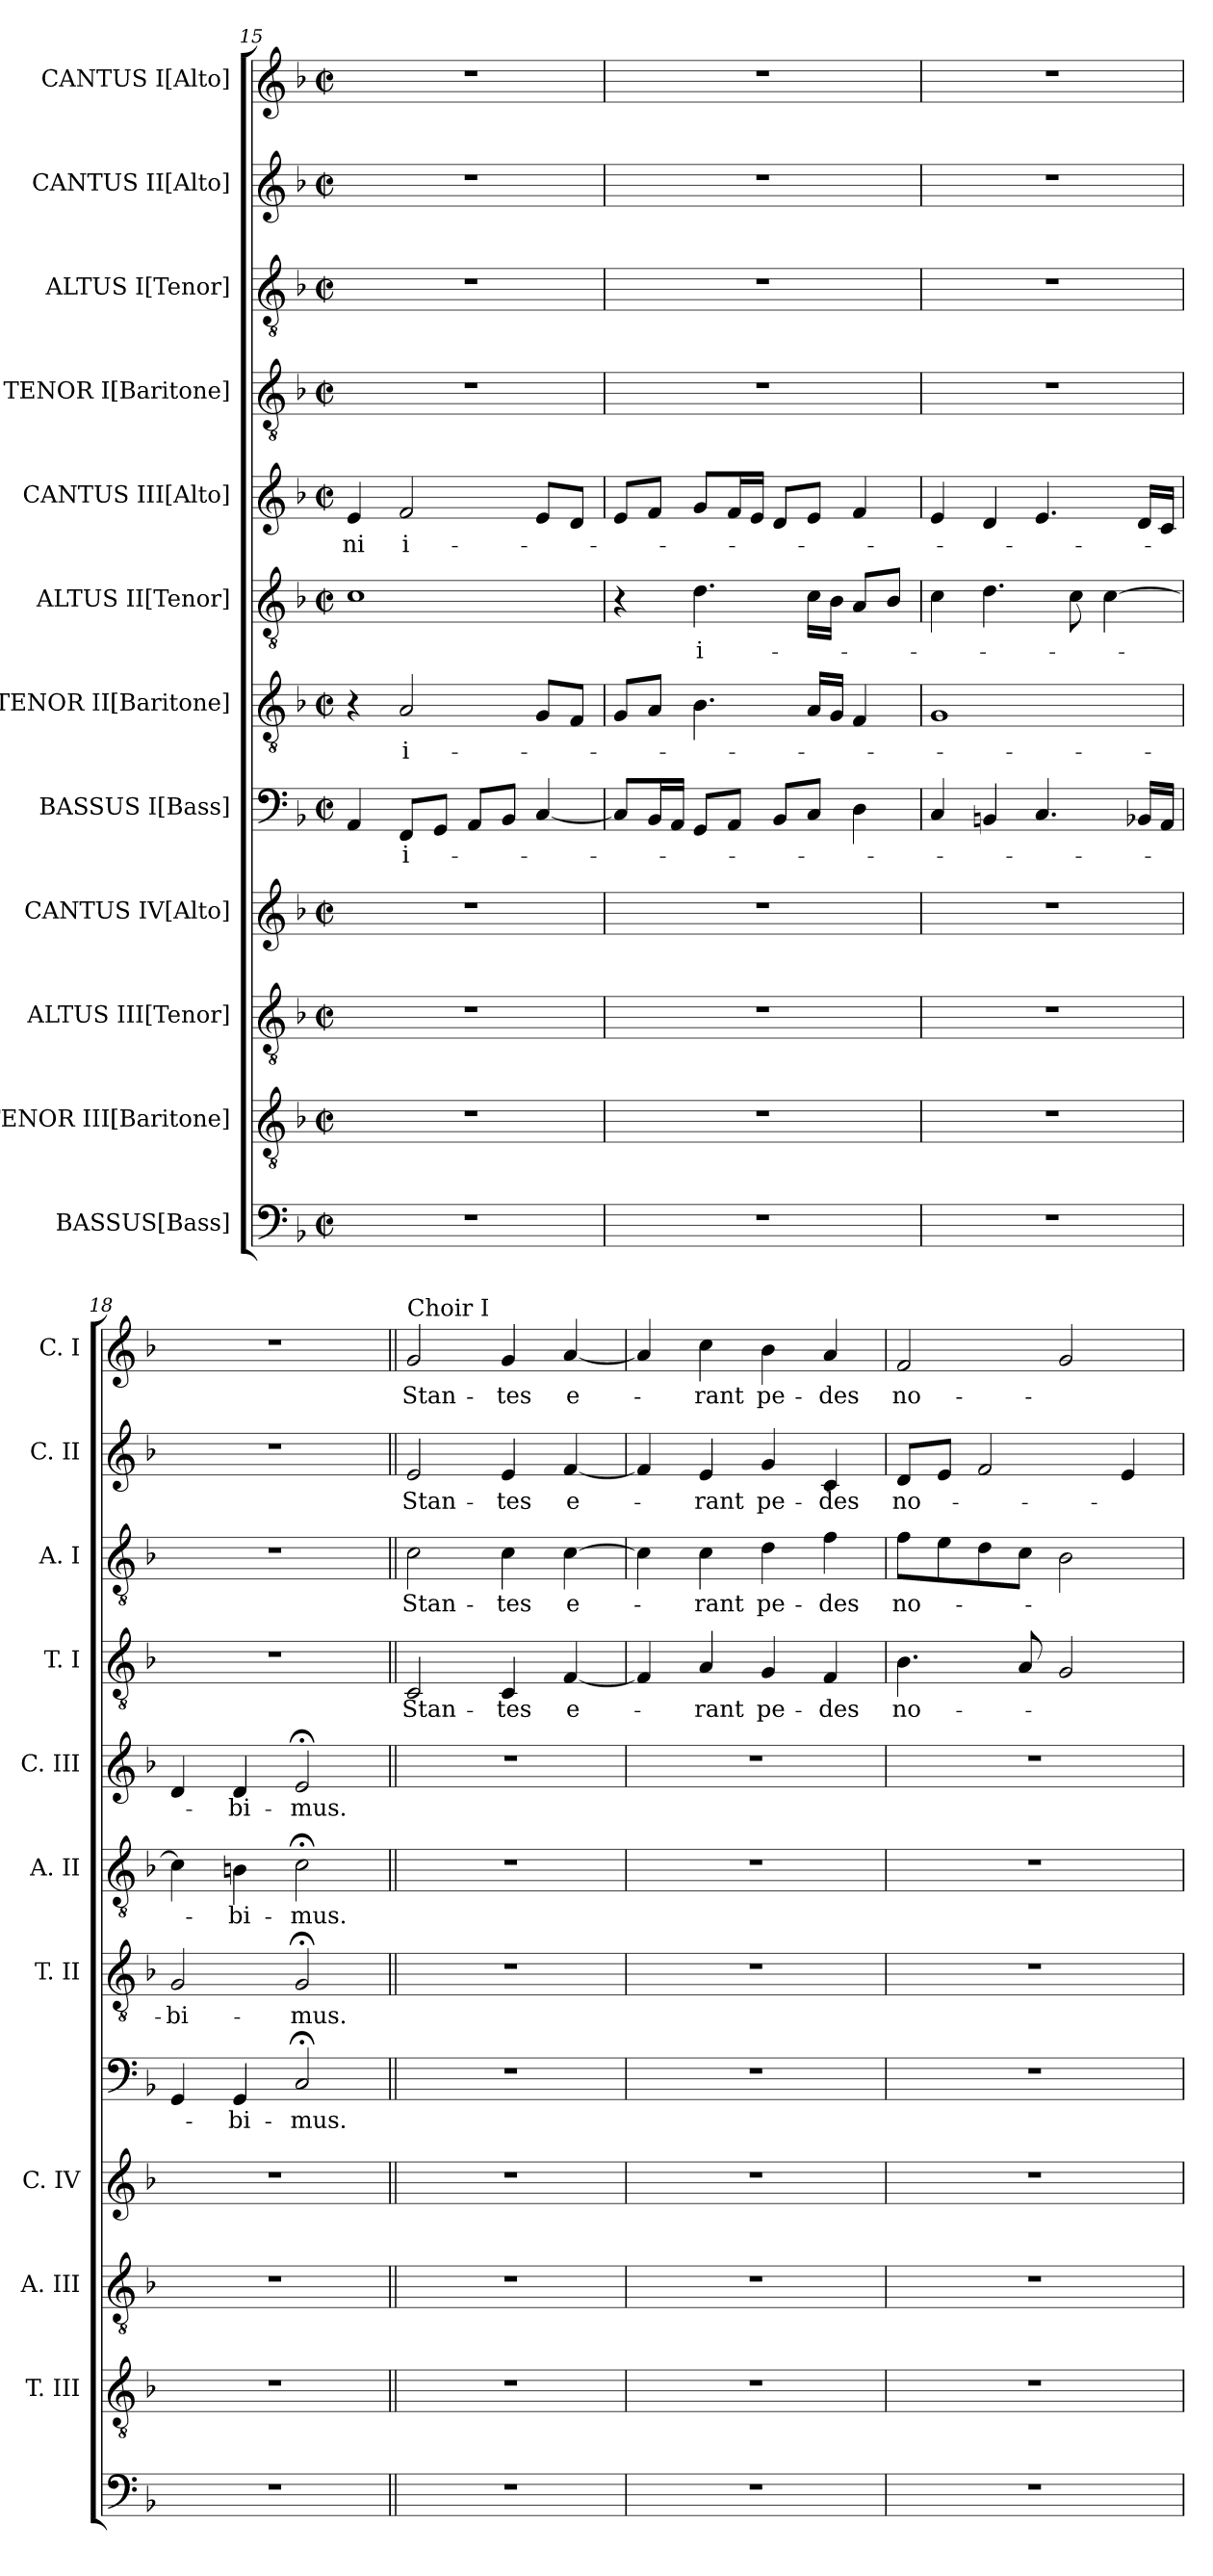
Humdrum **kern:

**kern	**kern	**kern	**kern	**kern	**text	**kern	**text	**kern	**text	**kern	**text	**kern	**text	**kern	**text	**kern	**text	**kern	**text
*part12	*part11	*part10	*part9	*part8	*part8	*part7	*part7	*part6	*part6	*part5	*part5	*part4	*part4	*part3	*part3	*part2	*part2	*part1	*part1
*staff12	*staff11	*staff10	*staff9	*staff8	*staff8	*staff7	*staff7	*staff6	*staff6	*staff5	*staff5	*staff4	*staff4	*staff3	*staff3	*staff2	*staff2	*staff1	*staff1
*I"BASSUS[Bass]	*I"TENOR III[Baritone]	*I"ALTUS III[Tenor]	*I"CANTUS IV[Alto]	*I"BASSUS I[Bass]	*	*I"TENOR II[Baritone]	*	*I"ALTUS II[Tenor]	*	*I"CANTUS III[Alto]	*	*I"TENOR I[Baritone]	*	*I"ALTUS I[Tenor]	*	*I"CANTUS II[Alto]	*	*I"CANTUS I[Alto]	*
*	*I'T. III	*I'A. III	*I'C. IV	*	*	*I'T. II	*	*I'A. II	*	*I'C. III	*	*I'T. I	*	*I'A. I	*	*I'C. II	*	*I'C. I	*
*clefF4	*clefGv2	*clefGv2	*clefG2	*clefF4	*	*clefGv2	*	*clefGv2	*	*clefG2	*	*clefGv2	*	*clefGv2	*	*clefG2	*	*clefG2	*
*	*ITrd7c12	*ITrd7c12	*	*	*	*ITrd7c12	*	*ITrd7c12	*	*	*	*ITrd7c12	*	*ITrd7c12	*	*	*	*	*
*k[b-]	*k[b-]	*k[b-]	*k[b-]	*k[b-]	*	*k[b-]	*	*k[b-]	*	*k[b-]	*	*k[b-]	*	*k[b-]	*	*k[b-]	*	*k[b-]	*
*F:	*F:	*F:	*F:	*F:	*	*F:	*	*F:	*	*F:	*	*F:	*	*F:	*	*F:	*	*F:	*
*M2/2	*M2/2	*M2/2	*M2/2	*M2/2	*	*M2/2	*	*M2/2	*	*M2/2	*	*M2/2	*	*M2/2	*	*M2/2	*	*M2/2	*
*met(c|)	*met(c|)	*met(c|)	*met(c|)	*met(c|)	*	*met(c|)	*	*met(c|)	*	*met(c|)	*	*met(c|)	*	*met(c|)	*	*met(c|)	*	*met(c|)	*
=15	=15	=15	=15	=15	=15	=15	=15	=15	=15	=15	=15	=15	=15	=15	=15	=15	=15	=15	=15
!	!	!	!	!	!	!	!	!	!	!	!LO:LY:b	!	!	!	!	!	!	!	!
1r	1r	1r	1r	4AA/	.	4r	.	1C	.	4e/	-ni	1r	.	1r	.	1r	.	1r	.
!	!	!	!	!	!LO:LY:b	!	!LO:LY:b	!	!	!	!LO:LY:b	!	!	!	!	!	!	!	!
.	.	.	.	8FF/L	i-	2AA/	i-	.	.	2f/	i-	.	.	.	.	.	.	.	.
.	.	.	.	8GG/J	.	.	.	.	.	.	.	.	.	.	.	.	.	.	.
.	.	.	.	8AA/L	.	.	.	.	.	.	.	.	.	.	.	.	.	.	.
.	.	.	.	8BB-/J	.	.	.	.	.	.	.	.	.	.	.	.	.	.	.
.	.	.	.	[<4C/	.	8GG/L	.	.	.	8e/L	.	.	.	.	.	.	.	.	.
.	.	.	.	.	.	8FF/J	.	.	.	8d/J	.	.	.	.	.	.	.	.	.
=16	=16	=16	=16	=16	=16	=16	=16	=16	=16	=16	=16	=16	=16	=16	=16	=16	=16	=16	=16
1r	1r	1r	1r	8C/L]	.	8GG/L	.	4r	.	8e/L	.	1r	.	1r	.	1r	.	1r	.
.	.	.	.	16BB-/L	.	8AA/J	.	.	.	8f/J	.	.	.	.	.	.	.	.	.
.	.	.	.	16AA/JJ	.	.	.	.	.	.	.	.	.	.	.	.	.	.	.
!	!	!	!	!	!	!	!	!	!LO:LY:b	!	!	!	!	!	!	!	!	!	!
.	.	.	.	8GG/L	.	4.BB-\	.	4.D\	i-	8g/L	.	.	.	.	.	.	.	.	.
.	.	.	.	8AA/J	.	.	.	.	.	16f/L	.	.	.	.	.	.	.	.	.
.	.	.	.	.	.	.	.	.	.	16e/JJ	.	.	.	.	.	.	.	.	.
.	.	.	.	8BB-/L	.	.	.	.	.	8d/L	.	.	.	.	.	.	.	.	.
.	.	.	.	8C/J	.	16AA/LL	.	16C\LL	.	8e/J	.	.	.	.	.	.	.	.	.
.	.	.	.	.	.	16GG/JJ	.	16BB-\JJ	.	.	.	.	.	.	.	.	.	.	.
.	.	.	.	4D\	.	4FF/	.	8AA/L	.	4f/	.	.	.	.	.	.	.	.	.
.	.	.	.	.	.	.	.	8BB-/J	.	.	.	.	.	.	.	.	.	.	.
=17	=17	=17	=17	=17	=17	=17	=17	=17	=17	=17	=17	=17	=17	=17	=17	=17	=17	=17	=17
1r	1r	1r	1r	4C/	.	1GG	.	4C\	.	4e/	.	1r	.	1r	.	1r	.	1r	.
.	.	.	.	4BBn/	.	.	.	4.D\	.	4d/	.	.	.	.	.	.	.	.	.
.	.	.	.	4.C/	.	.	.	.	.	4.e/	.	.	.	.	.	.	.	.	.
.	.	.	.	.	.	.	.	8C\	.	.	.	.	.	.	.	.	.	.	.
.	.	.	.	.	.	.	.	[>4C\	.	.	.	.	.	.	.	.	.	.	.
.	.	.	.	16BB-/LL	.	.	.	.	.	16d/LL	.	.	.	.	.	.	.	.	.
.	.	.	.	16AA/JJ	.	.	.	.	.	16c/JJ	.	.	.	.	.	.	.	.	.
=18	=18	=18	=18	=18	=18	=18	=18	=18	=18	=18	=18	=18	=18	=18	=18	=18	=18	=18	=18
!	!	!	!	!	!	!	!LO:LY:b	!	!	!	!	!	!	!	!	!	!	!	!
1r	1r	1r	1r	4GG/	.	2GG/	-bi-	4C\]	.	4d/	.	1r	.	1r	.	1r	.	1r	.
!	!	!	!	!	!LO:LY:b	!	!	!	!LO:LY:b	!	!LO:LY:b	!	!	!	!	!	!	!	!
.	.	.	.	4GG/	-bi-	.	.	4BBn\	-bi-	4d/	-bi-	.	.	.	.	.	.	.	.
!	!	!	!	!	!LO:LY:b	!	!LO:LY:b	!	!LO:LY:b	!	!LO:LY:b	!	!	!	!	!	!	!	!
.	.	.	.	2C;/	-mus.	2GG;/	-mus.	2C;<\	-mus.	2e;/	-mus.	.	.	.	.	.	.	.	.
!!LO:LB:g=z
=19||	=19||	=19||	=19||	=19||	=19||	=19||	=19||	=19||	=19||	=19||	=19||	=19||	=19||	=19||	=19||	=19||	=19||	=19||	=19||
!	!	!	!	!	!	!	!	!	!	!	!	!	!	!	!	!	!	!LO:TX:a:t=Choir I	!
!	!	!	!	!	!	!	!	!	!	!	!	!	!LO:LY:b	!	!LO:LY:b	!	!LO:LY:b	!	!LO:LY:b
1r	1r	1r	1r	1r	.	1r	.	1r	.	1r	.	2CC/	Stan-	2C\	Stan-	2e/	Stan-	2g/	Stan-
!	!	!	!	!	!	!	!	!	!	!	!	!	!LO:LY:b	!	!LO:LY:b	!	!LO:LY:b	!	!LO:LY:b
.	.	.	.	.	.	.	.	.	.	.	.	4CC/	-tes	4C\	-tes	4e/	-tes	4g/	-tes
!	!	!	!	!	!	!	!	!	!	!	!	!	!LO:LY:b	!	!LO:LY:b	!	!LO:LY:b	!	!LO:LY:b
.	.	.	.	.	.	.	.	.	.	.	.	[<4FF/	e-	[>4C\	e-	[<4f/	e-	[<4a/	e-
=20	=20	=20	=20	=20	=20	=20	=20	=20	=20	=20	=20	=20	=20	=20	=20	=20	=20	=20	=20
1r	1r	1r	1r	1r	.	1r	.	1r	.	1r	.	4FF/]	.	4C\]	.	4f/]	.	4a/]	.
!	!	!	!	!	!	!	!	!	!	!	!	!	!LO:LY:b	!	!LO:LY:b	!	!LO:LY:b	!	!LO:LY:b
.	.	.	.	.	.	.	.	.	.	.	.	4AA/	-rant	4C\	-rant	4e/	-rant	4cc\	-rant
!	!	!	!	!	!	!	!	!	!	!	!	!	!LO:LY:b	!	!LO:LY:b	!	!LO:LY:b	!	!LO:LY:b
.	.	.	.	.	.	.	.	.	.	.	.	4GG/	pe-	4D\	pe-	4g/	pe-	4b-\	pe-
!	!	!	!	!	!	!	!	!	!	!	!	!	!LO:LY:b	!	!LO:LY:b	!	!LO:LY:b	!	!LO:LY:b
.	.	.	.	.	.	.	.	.	.	.	.	4FF/	-des	4F\	-des	4c/	-des	4a/	-des
=21	=21	=21	=21	=21	=21	=21	=21	=21	=21	=21	=21	=21	=21	=21	=21	=21	=21	=21	=21
!	!	!	!	!	!	!	!	!	!	!	!	!	!LO:LY:b	!	!LO:LY:b	!	!LO:LY:b	!	!LO:LY:b
1r	1r	1r	1r	1r	.	1r	.	1r	.	1r	.	4.BB-\	no-	8F\L	no-	8d/L	no-	2f/	no-
.	.	.	.	.	.	.	.	.	.	.	.	.	.	8E\	.	8e/J	.	.	.
.	.	.	.	.	.	.	.	.	.	.	.	.	.	8D\	.	2f/	.	.	.
.	.	.	.	.	.	.	.	.	.	.	.	8AA/	.	8C\J	.	.	.	.	.
.	.	.	.	.	.	.	.	.	.	.	.	2GG/	.	2BB-\	.	.	.	2g/	.
.	.	.	.	.	.	.	.	.	.	.	.	.	.	.	.	4e/	.	.	.
=	=	=	=	=	=	=	=	=	=	=	=	=	=	=	=	=	=	=	=
*-	*-	*-	*-	*-	*-	*-	*-	*-	*-	*-	*-	*-	*-	*-	*-	*-	*-	*-	*-
